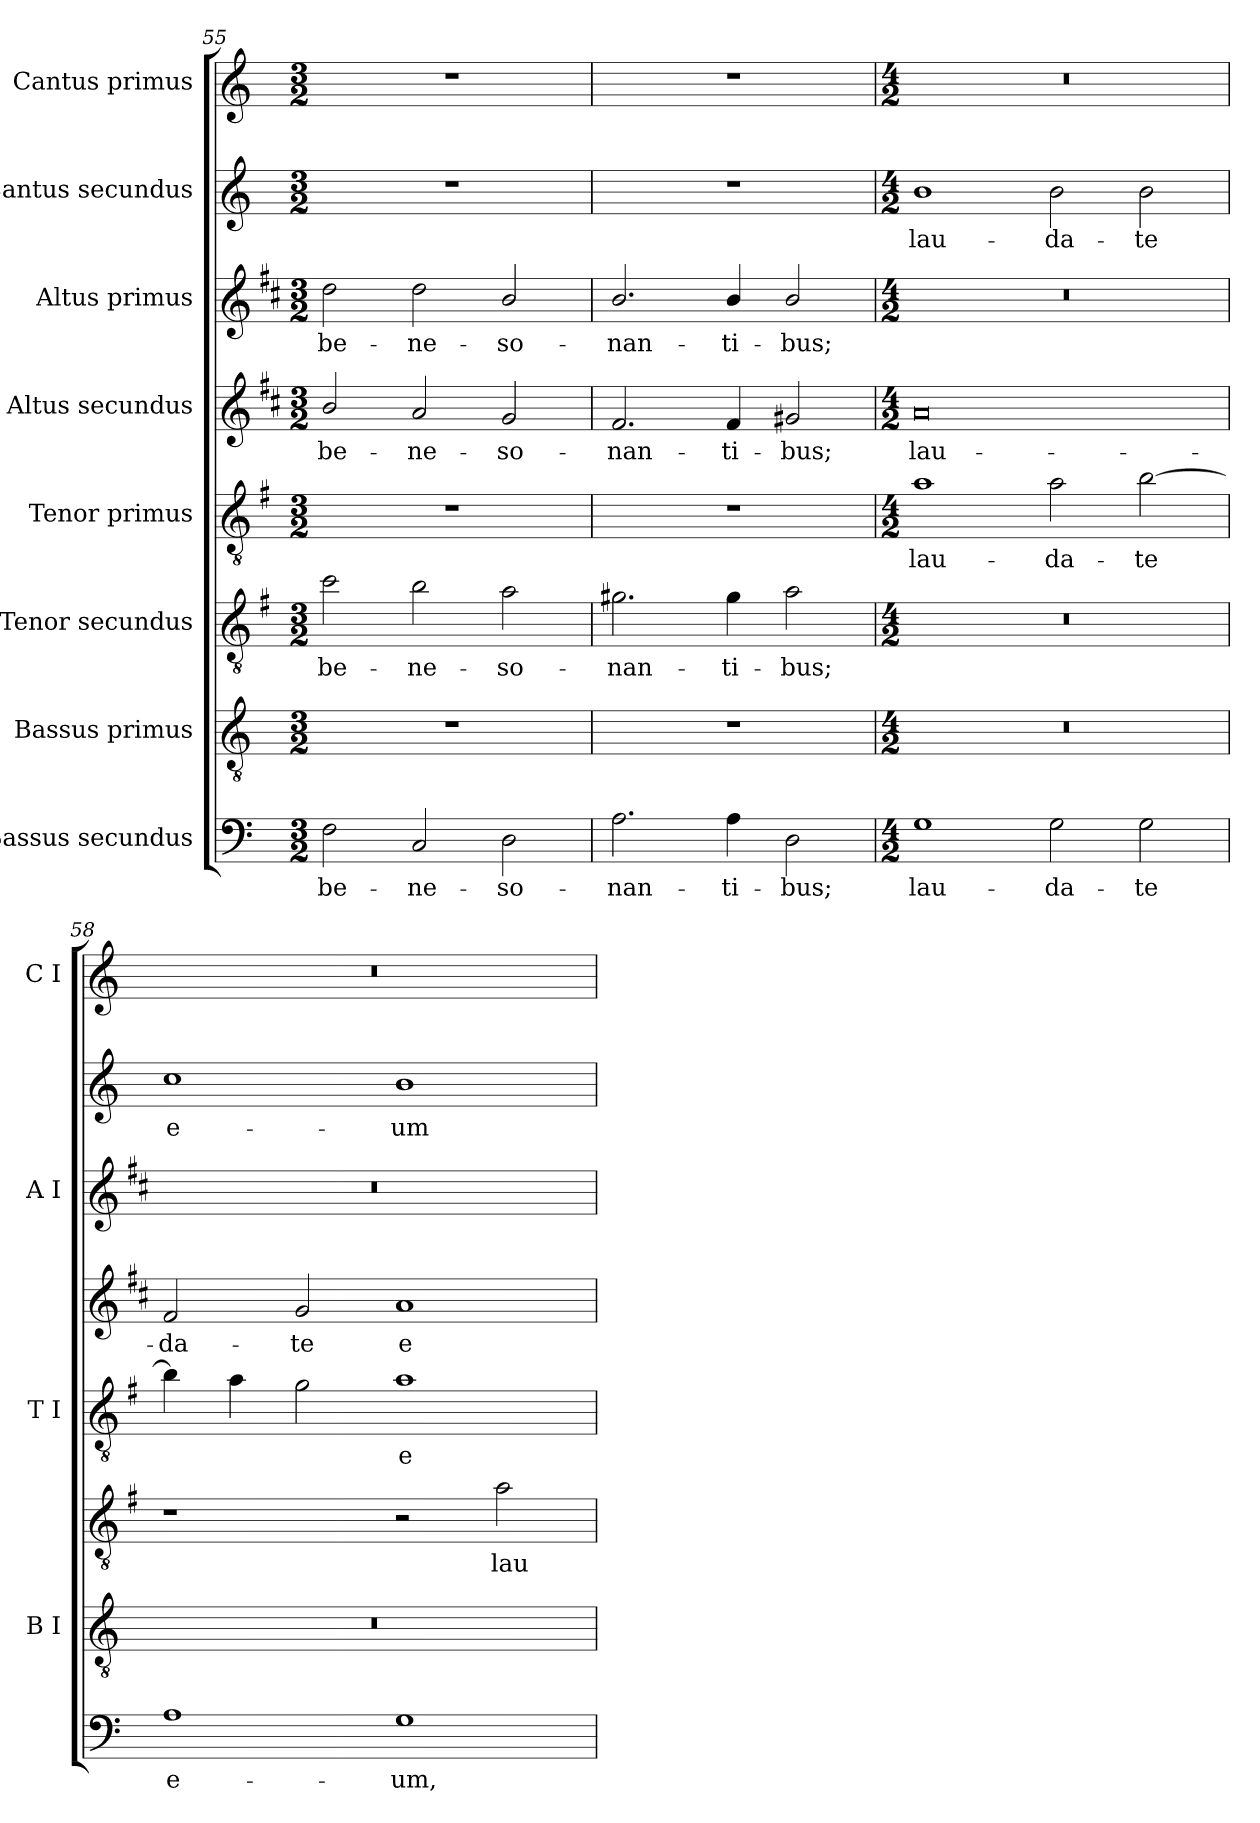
**kern	**text	**kern	**kern	**text	**kern	**text	**kern	**text	**kern	**text	**kern	**text	**kern
*part8	*part8	*part7	*part6	*part6	*part5	*part5	*part4	*part4	*part3	*part3	*part2	*part2	*part1
*staff8	*staff8	*staff7	*staff6	*staff6	*staff5	*staff5	*staff4	*staff4	*staff3	*staff3	*staff2	*staff2	*staff1
*I"Bassus secundus	*	*I"Bassus primus	*I"Tenor secundus	*	*I"Tenor primus	*	*I"Altus secundus	*	*I"Altus primus	*	*I"Cantus secundus	*	*I"Cantus primus
*	*	*I'B I	*	*	*I'T I	*	*	*	*I'A I	*	*	*	*I'C I
*clefF4	*	*clefGv2	*clefGv2	*	*clefGv2	*	*clefG2	*	*clefG2	*	*clefG2	*	*clefG2
*	*	*	*ITrd4c7	*	*ITrd4c7	*	*ITrd1c2	*	*ITrd1c2	*	*	*	*
*k[]	*	*k[]	*k[]	*	*k[]	*	*k[]	*	*k[]	*	*k[]	*	*k[]
*C:	*	*C:	*C:	*	*C:	*	*C:	*	*C:	*	*C:	*	*C:
*M3/2	*	*M3/2	*M3/2	*	*M3/2	*	*M3/2	*	*M3/2	*	*M3/2	*	*M3/2
=55	=55	=55	=55	=55	=55	=55	=55	=55	=55	=55	=55	=55	=55
!	!LO:LY:b	!	!	!LO:LY:b	!	!	!	!LO:LY:b	!	!LO:LY:b	!	!	!
2F\	be-	1.r	2f\	be-	1.r	.	2a/	be-	2cc\	be-	1.r	.	1.r
!	!LO:LY:b	!	!	!LO:LY:b	!	!	!	!LO:LY:b	!	!LO:LY:b	!	!	!
2C/	-ne-	.	2e\	-ne-	.	.	2g/	-ne-	2cc\	-ne-	.	.	.
!	!LO:LY:b	!	!	!LO:LY:b	!	!	!	!LO:LY:b	!	!LO:LY:b	!	!	!
2D\	-so-	.	2d\	-so-	.	.	2f/	-so-	2a/	-so-	.	.	.
=56	=56	=56	=56	=56	=56	=56	=56	=56	=56	=56	=56	=56	=56
!	!LO:LY:b	!	!	!LO:LY:b	!	!	!	!LO:LY:b	!	!LO:LY:b	!	!	!
2.A\	-nan-	1.r	2.c#X\	-nan-	1.r	.	2.e/	-nan-	2.a/	-nan-	1.r	.	1.r
!	!LO:LY:b	!	!	!LO:LY:b	!	!	!	!LO:LY:b	!	!LO:LY:b	!	!	!
4A\	-ti-	.	4c#\	-ti-	.	.	4e/	-ti-	4a/	-ti-	.	.	.
!	!LO:LY:b	!	!	!LO:LY:b	!	!	!	!LO:LY:b	!	!LO:LY:b	!	!	!
2D\	-bus;	.	2d\	-bus;	.	.	2f#X/	-bus;	2a/	-bus;	.	.	.
=57	=57	=57	=57	=57	=57	=57	=57	=57	=57	=57	=57	=57	=57
*M4/2	*	*M4/2	*M4/2	*	*M4/2	*	*M4/2	*	*M4/2	*	*M4/2	*	*M4/2
!	!LO:LY:b	!	!	!	!	!LO:LY:b	!	!LO:LY:b	!	!	!	!LO:LY:b	!
1G	lau-	0r	0r	.	1d	lau-	0g	lau-	0r	.	1b	lau-	0r
!	!LO:LY:b	!	!	!	!	!LO:LY:b	!	!	!	!	!	!LO:LY:b	!
2G\	-da-	.	.	.	2d\	-da-	.	.	.	.	2b\	-da-	.
!	!LO:LY:b	!	!	!	!	!LO:LY:b	!	!	!	!	!	!LO:LY:b	!
2G\	-te	.	.	.	[2e\	-te	.	.	.	.	2b\	-te	.
=58	=58	=58	=58	=58	=58	=58	=58	=58	=58	=58	=58	=58	=58
!	!LO:LY:b	!	!	!	!	!	!	!LO:LY:b	!	!	!	!LO:LY:b	!
1A	e-	0r	1r	.	4e\]	.	2e/	-da-	0r	.	1cc	e-	0r
.	.	.	.	.	4d\	.	.	.	.	.	.	.	.
!	!	!	!	!	!	!	!	!LO:LY:b	!	!	!	!	!
.	.	.	.	.	2c\	.	2f/	-te	.	.	.	.	.
!	!LO:LY:b	!	!	!	!	!LO:LY:b	!	!LO:LY:b	!	!	!	!LO:LY:b	!
1G	-um,	.	2r	.	1d	e-	1g	e-	.	.	1b	-um	.
!	!	!	!	!LO:LY:b	!	!	!	!	!	!	!	!	!
.	.	.	2d\	lau-	.	.	.	.	.	.	.	.	.
=	=	=	=	=	=	=	=	=	=	=	=	=	=
*-	*-	*-	*-	*-	*-	*-	*-	*-	*-	*-	*-	*-	*-
